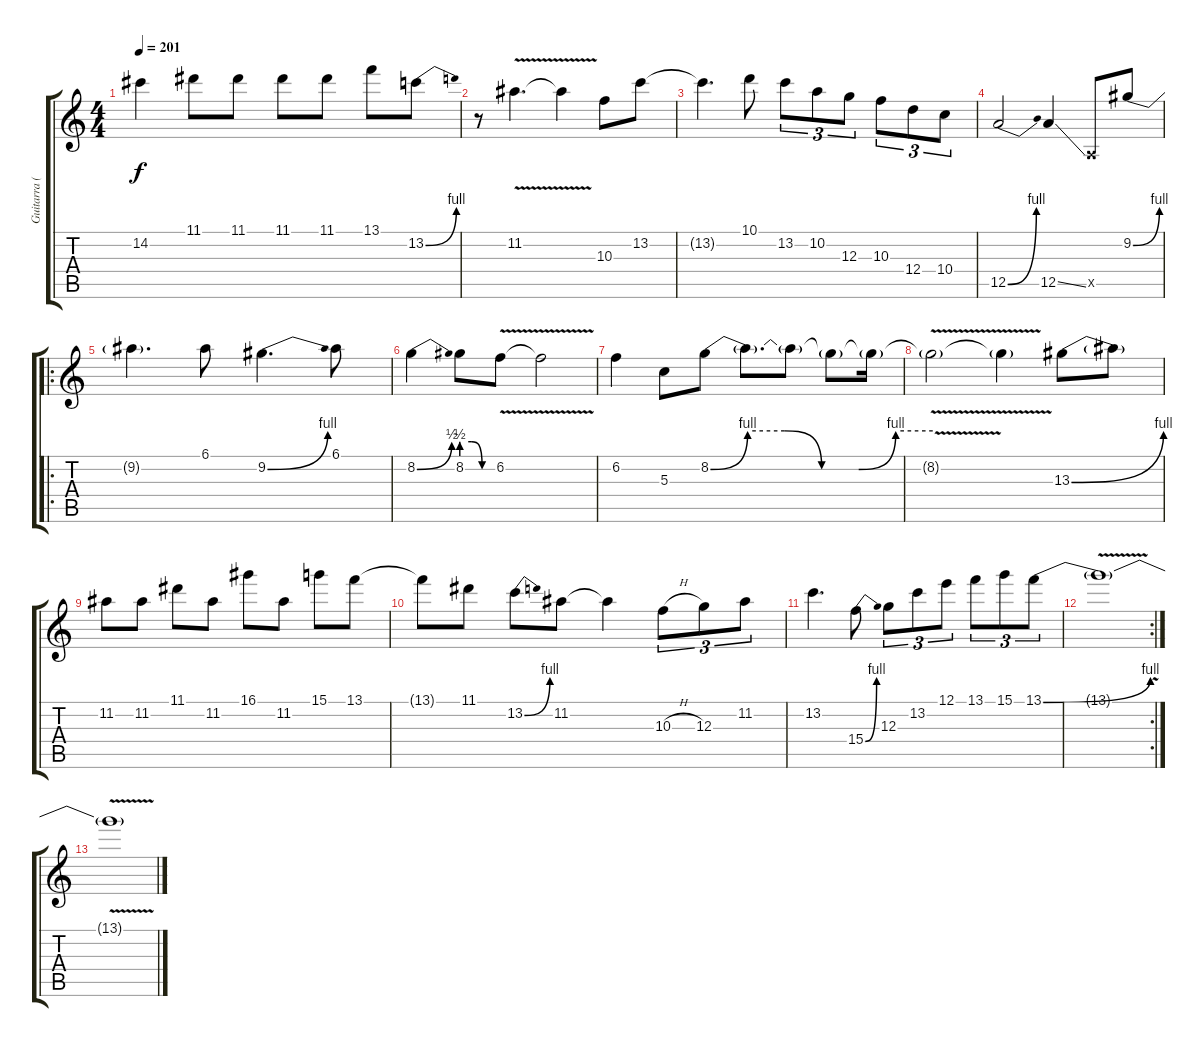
\track ("Guitarra (Morse)" "Guitarra (") {instrument electricguitarclean}
\staff {score tabs}
\tuning (E4 B3 G3 D3 A2 E2) {hide}
\ts (4 4)
\tempo 201
\clef g2
\ks c
14.2{t}.4{dy f} 11.1.8 11.1.8 11.1.8 11.1.8 13.1.8 13.2{be (bend 0 0 60 4)}.8 |
r.8 11.2{v}.4{d} 11.2{t}.4 10.3.8 13.2.8 |
13.2{t}.4{d} 10.1.8 13.2.8{tu (3 2)} 10.2.8{tu (3 2)} 12.3.8{tu (3 2)} 10.3.8{tu (3 2)} 12.4.8{tu (3 2)} 10.4.8{tu (3 2)} |
12.5{be (bend 0 0 60 4)}.2 12.5{ss}.4 0.5{x}.8 9.2{be (bend 0 0 60 4)}.8 |
\ro
9.2{t}.4{d} 6.1.8 9.2{be (bend 0 0 60 4)}.4{d} 6.1.8 |
8.2{be (bend 0 0 60 2)}.4 8.2{be (custom 0 2 20 2 40 0 60 0)}.8 6.2{v}.8 6.2{v t}.2 |
6.2.4 5.3.8 8.2{be (custom 0 0 10 4 20 4 30 0 40 0 50 4 60 4)}.8 8.2{t}.8{d} 8.2{t}.8 8.2{t}.8 8.2{t}.16 |
8.2{v t}.2 8.2{v t}.4 13.3{be (bend 0 0 60 4)}.8 13.3{t}.8 |
11.2.8 11.2.8 11.1.8 11.2.8 16.1.8 11.2.8 15.1.8 13.1.8 |
13.1{t}.8 11.1.8 13.2{be (bend 0 0 60 4)}.8 11.2.8 11.2{t}.4 10.3{h}.8{tu (3 2)} 12.3.8{tu (3 2)} 11.2.8{tu (3 2)} |
13.2.4{d} 15.4{be (bend 0 0 60 4)}.8 12.3.8{tu (3 2)} 13.2.8{tu (3 2)} 12.1.8{tu (3 2)} 13.1.8{tu (3 2)} 15.1.8{tu (3 2)} 13.1{be (bend 0 0 60 4)}.8{tu (3 2)} |
\rc 2
13.1{v t}.1 |
13.1{t}.1
